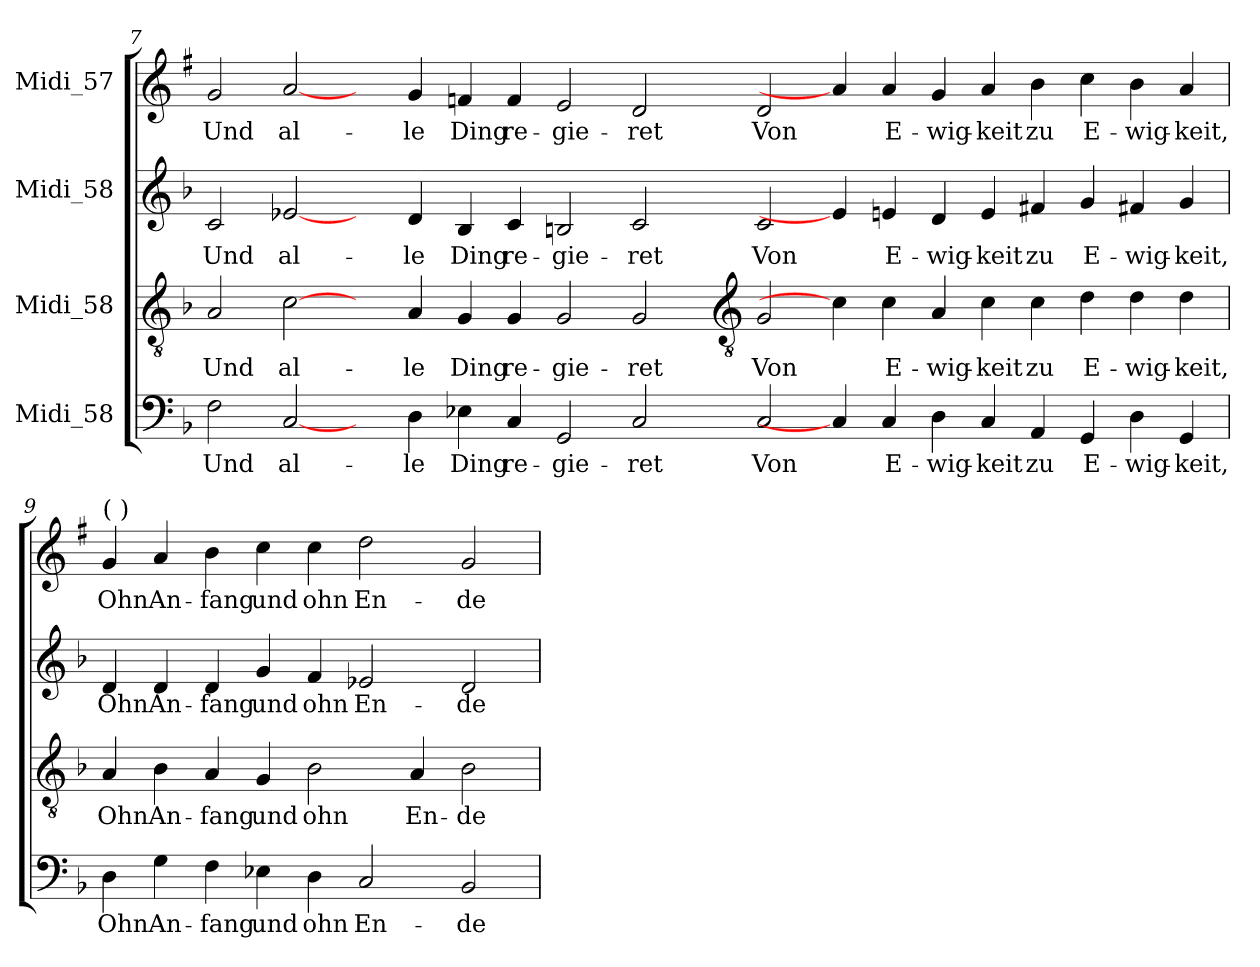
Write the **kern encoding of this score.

**kern	**text	**kern	**text	**kern	**text	**kern	**text
*part4	*part4	*part3	*part3	*part2	*part2	*part1	*part1
*staff4	*staff4	*staff3	*staff3	*staff2	*staff2	*staff1	*staff1
*I"Midi_58	*	*I"Midi_58	*	*I"Midi_58	*	*I"Midi_57	*
*clefF4	*	*clefGv2	*	*clefG2	*	*clefG2	*
*	*	*	*	*	*	*ITrd1c2	*
*k[b-]	*	*k[b-]	*	*k[b-]	*	*k[b-]	*
*F:	*	*F:	*	*F:	*	*F:	*
=7	=7	=7	=7	=7	=7	=7	=7
!	!LO:LY:b	!	!LO:LY:b	!	!LO:LY:b	!	!LO:LY:b
2F	Und	2A	Und	2c	Und	2f	Und
!	!LO:LY:b	!	!LO:LY:b	!	!LO:LY:b	!	!LO:LY:b
[2C	al-	[2c	al-	[2e-X	al-	[2g	al-
4ryy	.	4ryy	.	4ryy	.	4ryy	.
!	!LO:LY:b	!	!LO:LY:b	!	!LO:LY:b	!	!LO:LY:b
4D	-le	4A	-le	4d	-le	4f	-le
!	!LO:LY:b	!	!LO:LY:b	!	!LO:LY:b	!	!LO:LY:b
4E-X	Ding	4G	Ding	4B-	Ding	4e-X	Ding
!	!LO:LY:b	!	!LO:LY:b	!	!LO:LY:b	!	!LO:LY:b
4C	re-	4G	re-	4c	re-	4e-	re-
!	!LO:LY:b	!	!LO:LY:b	!	!LO:LY:b	!	!LO:LY:b
2GG	-gie-	2G	-gie-	2Bn	-gie-	2d	-gie-
!	!LO:LY:b	!	!LO:LY:b	!	!LO:LY:b	!	!LO:LY:b
2C	-ret	2G	-ret	2c	-ret	2c	-ret
!!LO:LB:g=z
=8-	=8-	=8-	=8-	=8-	=8-	=8-	=8-
*	*	*clefGv2	*	*	*	*	*
!	!LO:LY:b	!	!LO:LY:b	!	!LO:LY:b	!	!LO:LY:b
2C	Von	2G	Von	2c	Von	2c	Von
4C]	.	4c]	.	4e-]	.	4g]	.
!	!LO:LY:b	!	!LO:LY:b	!	!LO:LY:b	!	!LO:LY:b
4C	E-	4c	E-	4e	E-	4g	E-
!	!LO:LY:b	!	!LO:LY:b	!	!LO:LY:b	!	!LO:LY:b
4D	-wig-	4A	-wig-	4d	-wig-	4f	-wig-
!	!LO:LY:b	!	!LO:LY:b	!	!LO:LY:b	!	!LO:LY:b
4C	-keit	4c	-keit	4e	-keit	4g	-keit
!	!LO:LY:b	!	!LO:LY:b	!	!LO:LY:b	!	!LO:LY:b
4AA	zu	4c	zu	4f#X	zu	4a	zu
!	!LO:LY:b	!	!LO:LY:b	!	!LO:LY:b	!	!LO:LY:b
4GG	E-	4d	E-	4g	E-	4b-	E-
!	!LO:LY:b	!	!LO:LY:b	!	!LO:LY:b	!	!LO:LY:b
4D	-wig-	4d	-wig-	4f#X	-wig-	4a	-wig-
!	!LO:LY:b	!	!LO:LY:b	!	!LO:LY:b	!	!LO:LY:b
4GG	-keit,	4d	-keit,	4g	-keit,	4g	-keit,
=9	=9	=9	=9	=9	=9	=9	=9
!	!	!	!	!	!	!LO:TX:a:t=(  )	!
!	!LO:LY:b	!	!LO:LY:b	!	!LO:LY:b	!	!LO:LY:b
4D	Ohn	4A	Ohn	4d	Ohn	4f	Ohn
!	!LO:LY:b	!	!LO:LY:b	!	!LO:LY:b	!	!LO:LY:b
4G	An-	4B-	An-	4d	An-	4g	An-
!	!LO:LY:b	!	!LO:LY:b	!	!LO:LY:b	!	!LO:LY:b
4F	-fang	4A	-fang	4d	-fang	4a	-fang
!	!LO:LY:b	!	!LO:LY:b	!	!LO:LY:b	!	!LO:LY:b
4E-X	und	4G	und	4g	und	4b-	und
!	!LO:LY:b	!	!LO:LY:b	!	!LO:LY:b	!	!LO:LY:b
4D	ohn	2B-	ohn	4f	ohn	4b-	ohn
!	!LO:LY:b	!	!	!	!LO:LY:b	!	!LO:LY:b
2C	En-	.	.	2e-X	En-	2cc	En-
!	!	!	!LO:LY:b	!	!	!	!
.	.	4A	En-	.	.	.	.
!	!LO:LY:b	!	!LO:LY:b	!	!LO:LY:b	!	!LO:LY:b
2BB-	-de	2B-	-de	2d	-de	2f	-de
=	=	=	=	=	=	=	=
*-	*-	*-	*-	*-	*-	*-	*-
